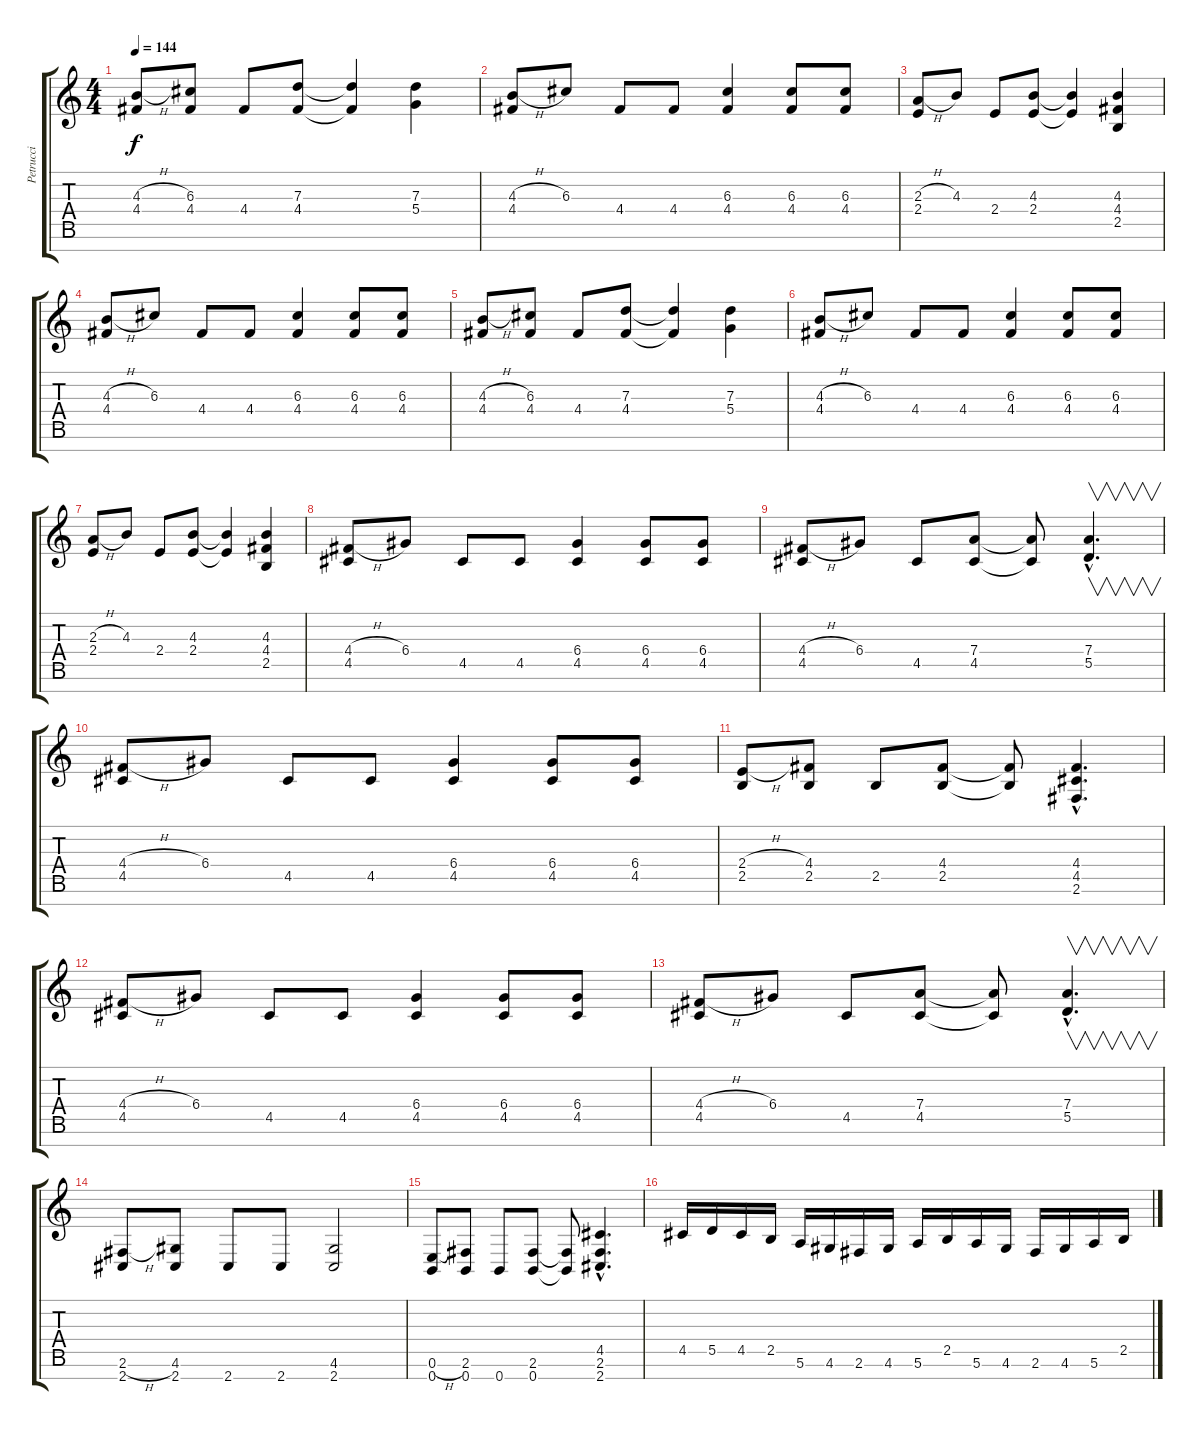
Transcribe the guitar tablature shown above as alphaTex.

\track ("Petrucci" "Petrucci") {instrument overdrivenguitar}
\staff {score tabs}
\tuning (E4 B3 G3 D3 A2 E2 B1) {hide}
\ts (4 4)
\tempo 144
\clef g2
\ks c
(4.3{h} 4.4).8{dy f} (6.3 4.4).8 4.4.8 (7.3 4.4).8 (7.3{t} 4.4{t}).4 (7.3 5.4).4 |
(4.3{h} 4.4).8 6.3.8 4.4.8 4.4.8 (6.3 4.4).4 (6.3 4.4).8 (6.3 4.4).8 |
(2.3{h} 2.4).8 4.3.8 2.4.8 (4.3 2.4).8 (4.3{t} 2.4{t}).4 (4.3 4.4 2.5).4 |
(4.3{h} 4.4).8 6.3.8 4.4.8 4.4.8 (6.3 4.4).4 (6.3 4.4).8 (6.3 4.4).8 |
(4.3{h} 4.4).8 (6.3 4.4).8 4.4.8 (7.3 4.4).8 (7.3{t} 4.4{t}).4 (7.3 5.4).4 |
(4.3{h} 4.4).8 6.3.8 4.4.8 4.4.8 (6.3 4.4).4 (6.3 4.4).8 (6.3 4.4).8 |
(2.3{h} 2.4).8 4.3.8 2.4.8 (4.3 2.4).8 (4.3{t} 2.4{t}).4 (4.3 4.4 2.5).4 |
(4.4{h} 4.5).8 6.4.8 4.5.8 4.5.8 (6.4 4.5).4 (6.4 4.5).8 (6.4 4.5).8 |
(4.4{h} 4.5).8 6.4.8 4.5.8 (7.4 4.5).8 (7.4{t} 4.5{t}).8 (7.4{hac} 5.5{hac}).4{v d} |
(4.4{h} 4.5).8 6.4.8 4.5.8 4.5.8 (6.4 4.5).4 (6.4 4.5).8 (6.4 4.5).8 |
(2.4{h} 2.5).8 (4.4 2.5).8 2.5.8 (4.4 2.5).8 (4.4{t} 2.5{t}).8 (4.4{hac} 4.5{hac} 2.6{hac}).4{d} |
(4.4{h} 4.5).8 6.4.8 4.5.8 4.5.8 (6.4 4.5).4 (6.4 4.5).8 (6.4 4.5).8 |
(4.4{h} 4.5).8 6.4.8 4.5.8 (7.4 4.5).8 (7.4{t} 4.5{t}).8 (7.4{hac} 5.5{hac}).4{v d} |
(2.6{h} 2.7).8 (4.6 2.7).8 2.7.8 2.7.8 (4.6 2.7).2 |
(0.6{h} 0.7).8 (2.6 0.7).8 0.7.8 (2.6 0.7).8 (2.6{t} 0.7{t}).8 (4.5{hac} 2.6{hac} 2.7{hac}).4{d} |
4.5.16 5.5.16 4.5.16 2.5.16 5.6.16 4.6.16 2.6.16 4.6.16 5.6.16 2.5.16 5.6.16 4.6.16 2.6.16 4.6.16 5.6.16 2.5.16
